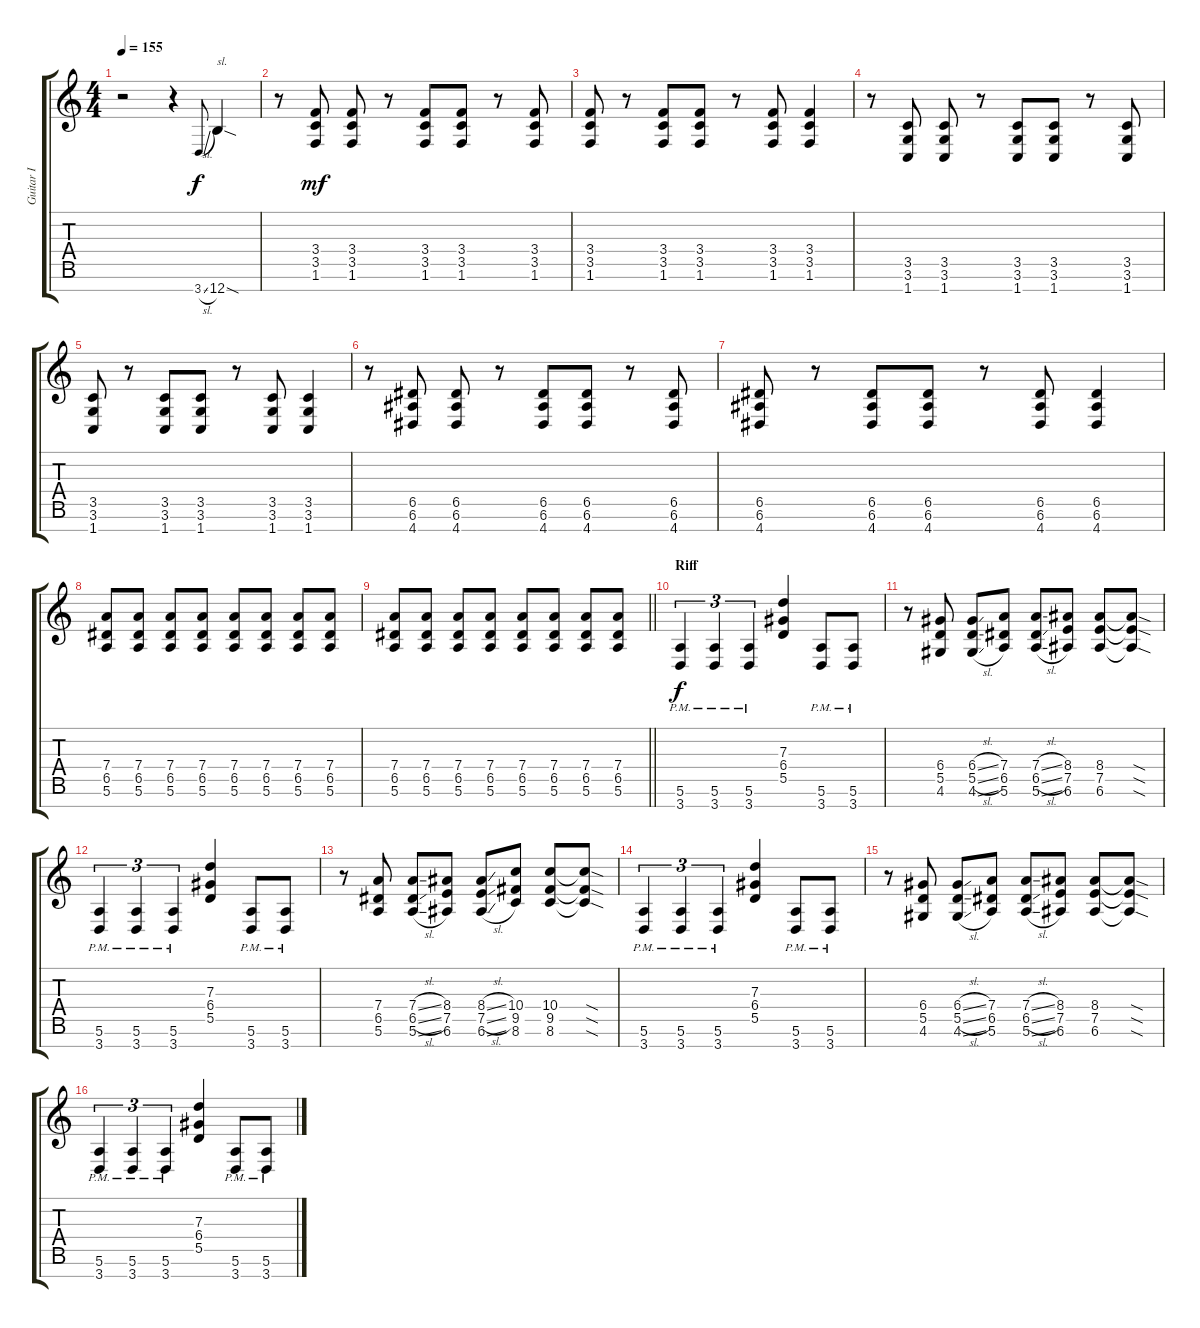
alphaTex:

\track ("Guitar I" "Guitar I") {instrument distortionguitar}
\staff {score tabs}
\tuning (E4 B3 G3 D3 A2 E2 B1) {hide}
\ts (4 4)
\tempo 155
\clef g2
\ks c
r.2{dy mf} r.4 3.7{sl}.8{gr onbeat dy f} 12.7{sod}.4{txt "sl."} |
r.8{volume 12} (3.4 3.5 1.6).8{dy mf} (3.4 3.5 1.6).8 r.8 (3.4 3.5 1.6).8 (3.4 3.5 1.6).8 r.8 (3.4 3.5 1.6).8 |
(3.4 3.5 1.6).8 r.8 (3.4 3.5 1.6).8 (3.4 3.5 1.6).8 r.8 (3.4 3.5 1.6).8 (3.4 3.5 1.6).4 |
r.8 (3.5 3.6 1.7).8 (3.5 3.6 1.7).8 r.8 (3.5 3.6 1.7).8 (3.5 3.6 1.7).8 r.8 (3.5 3.6 1.7).8 |
(3.5 3.6 1.7).8 r.8 (3.5 3.6 1.7).8 (3.5 3.6 1.7).8 r.8 (3.5 3.6 1.7).8 (3.5 3.6 1.7).4 |
r.8 (6.5 6.6 4.7).8 (6.5 6.6 4.7).8 r.8 (6.5 6.6 4.7).8 (6.5 6.6 4.7).8 r.8 (6.5 6.6 4.7).8 |
(6.5 6.6 4.7).8 r.8 (6.5 6.6 4.7).8 (6.5 6.6 4.7).8 r.8 (6.5 6.6 4.7).8 (6.5 6.6 4.7).4 |
(7.4 6.5 5.6).8 (7.4 6.5 5.6).8 (7.4 6.5 5.6).8 (7.4 6.5 5.6).8 (7.4 6.5 5.6).8 (7.4 6.5 5.6).8 (7.4 6.5 5.6).8 (7.4 6.5 5.6).8 |
\barLineRight lightlight
(7.4 6.5 5.6).8 (7.4 6.5 5.6).8 (7.4 6.5 5.6).8 (7.4 6.5 5.6).8 (7.4 6.5 5.6).8 (7.4 6.5 5.6).8 (7.4 6.5 5.6).8 (7.4 6.5 5.6).8 |
\section ("" "Riff")
(5.6{pm} 3.7{pm}).4{tu (3 2) dy f} (5.6{pm} 3.7{pm}).4{tu (3 2)} (5.6{pm} 3.7{pm}).4{tu (3 2)} (7.3 6.4 5.5).4 (5.6{pm} 3.7{pm}).8 (5.6{pm} 3.7{pm}).8 |
r.8 (6.4 5.5 4.6).8 (6.4{sl} 5.5{sl} 4.6{sl}).8 (7.4 6.5 5.6).8 (7.4{sl} 6.5{sl} 5.6{sl}).8 (8.4 7.5 6.6).8 (8.4 7.5 6.6).8 (8.4{sod t} 7.5{sod t} 6.6{sod t}).8 |
(5.6{pm} 3.7{pm}).4{tu (3 2)} (5.6{pm} 3.7{pm}).4{tu (3 2)} (5.6{pm} 3.7{pm}).4{tu (3 2)} (7.3 6.4 5.5).4 (5.6{pm} 3.7{pm}).8 (5.6{pm} 3.7{pm}).8 |
r.8 (7.4 6.5 5.6).8 (7.4{sl} 6.5{sl} 5.6{sl}).8 (8.4 7.5 6.6).8 (8.4{sl} 7.5{sl} 6.6{sl}).8 (10.4 9.5 8.6).8 (10.4 9.5 8.6).8 (10.4{sod t} 9.5{sod t} 8.6{sod t}).8 |
(5.6{pm} 3.7{pm}).4{tu (3 2)} (5.6{pm} 3.7{pm}).4{tu (3 2)} (5.6{pm} 3.7{pm}).4{tu (3 2)} (7.3 6.4 5.5).4 (5.6{pm} 3.7{pm}).8 (5.6{pm} 3.7{pm}).8 |
r.8 (6.4 5.5 4.6).8 (6.4{sl} 5.5{sl} 4.6{sl}).8 (7.4 6.5 5.6).8 (7.4{sl} 6.5{sl} 5.6{sl}).8 (8.4 7.5 6.6).8 (8.4 7.5 6.6).8 (8.4{sod t} 7.5{sod t} 6.6{sod t}).8 |
(5.6{pm} 3.7{pm}).4{tu (3 2)} (5.6{pm} 3.7{pm}).4{tu (3 2)} (5.6{pm} 3.7{pm}).4{tu (3 2)} (7.3 6.4 5.5).4 (5.6{pm} 3.7{pm}).8 (5.6{pm} 3.7{pm}).8
